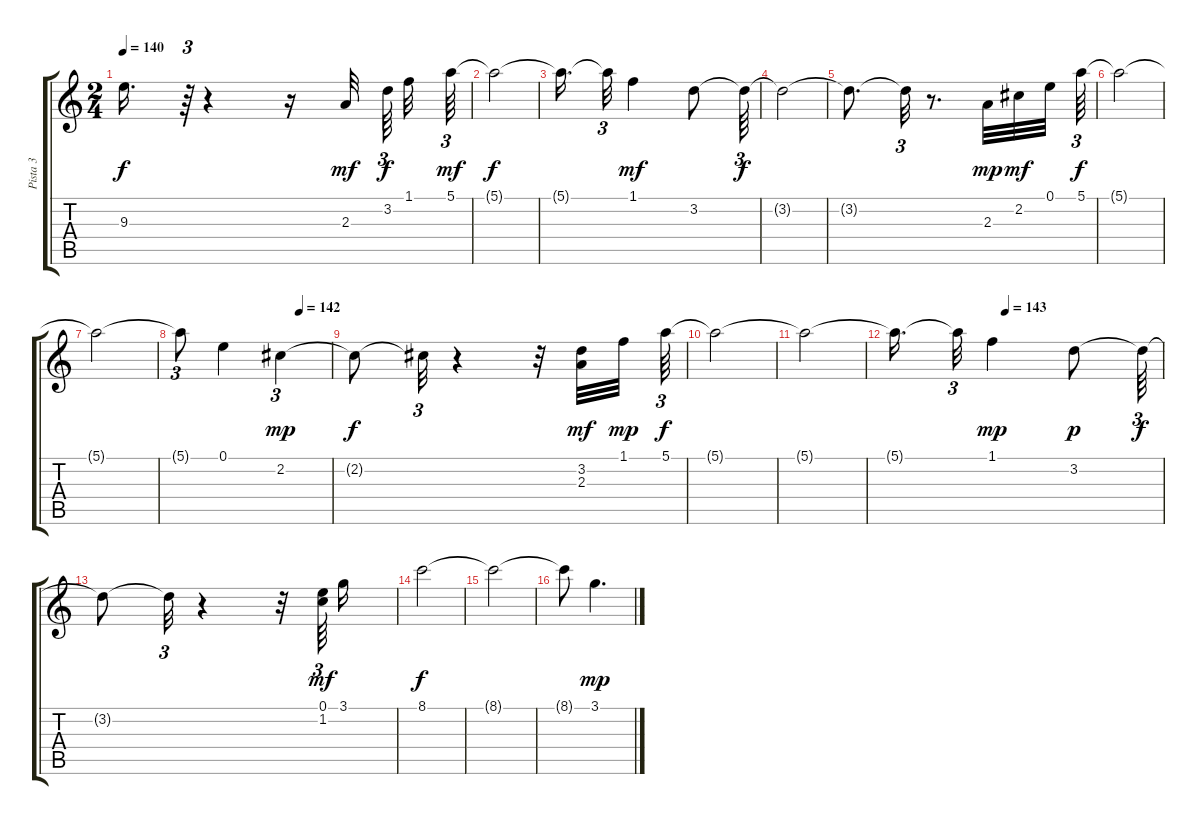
\track ("Pista 3" "Pista 3") {instrument electricguitarclean}
\staff {score tabs}
\tuning (E4 B3 G3 D3 A2 E2) {hide}
\ts (2 4)
\tempo 140
\clef g2
\ks c
9.3{t}.16{d dy f} r.64{tu (3 2)} r.4 r.16 2.3.32{dy mf beam splitsecondary} 3.2.64{tu (3 2) dy f beam splitsecondary} 1.1.32 5.1.64{tu (3 2) dy mf} |
5.1{t}.2{dy f} |
5.1{t}.16{d} 5.1{t}.32{tu (3 2)} 1.1.4{dy mf} 3.2.8 3.2{t}.64{tu (3 2) dy f} |
3.2{t}.2 |
3.2{t}.8{d} 3.2{t}.32{tu (3 2)} r.8{d} 2.3.32{dy mp} 2.2.32{dy mf} 0.1.32{beam splitsecondary} 5.1.64{tu (3 2) dy f} |
5.1{t}.2 |
5.1{t}.2 |
\tempo (142 0.7916666666666666)
5.1{t}.8{tu (3 2)} 0.1.4 2.2.4{tu (3 2) dy mp} |
2.2{t}.8{dy f} 2.2{t}.32{tu (3 2)} r.4 r.32 (3.2 2.3).32{dy mf} 1.1.32{dy mp beam splitsecondary} 5.1.64{tu (3 2) dy f} |
5.1{t}.2 |
5.1{t}.2 |
\tempo (143 0.4166666666666667)
5.1{t}.16{d} 5.1{t}.32{tu (3 2)} 1.1.4{dy mp} 3.2.8{dy p} 3.2{t}.64{tu (3 2) dy f} |
3.2{t}.8 3.2{t}.32{tu (3 2)} r.4 r.32 (0.1 1.2).64{tu (3 2) dy mf} 3.1.16 |
8.1.2{dy f} |
8.1{t}.2 |
8.1{t}.8 3.1.4{d dy mp}
